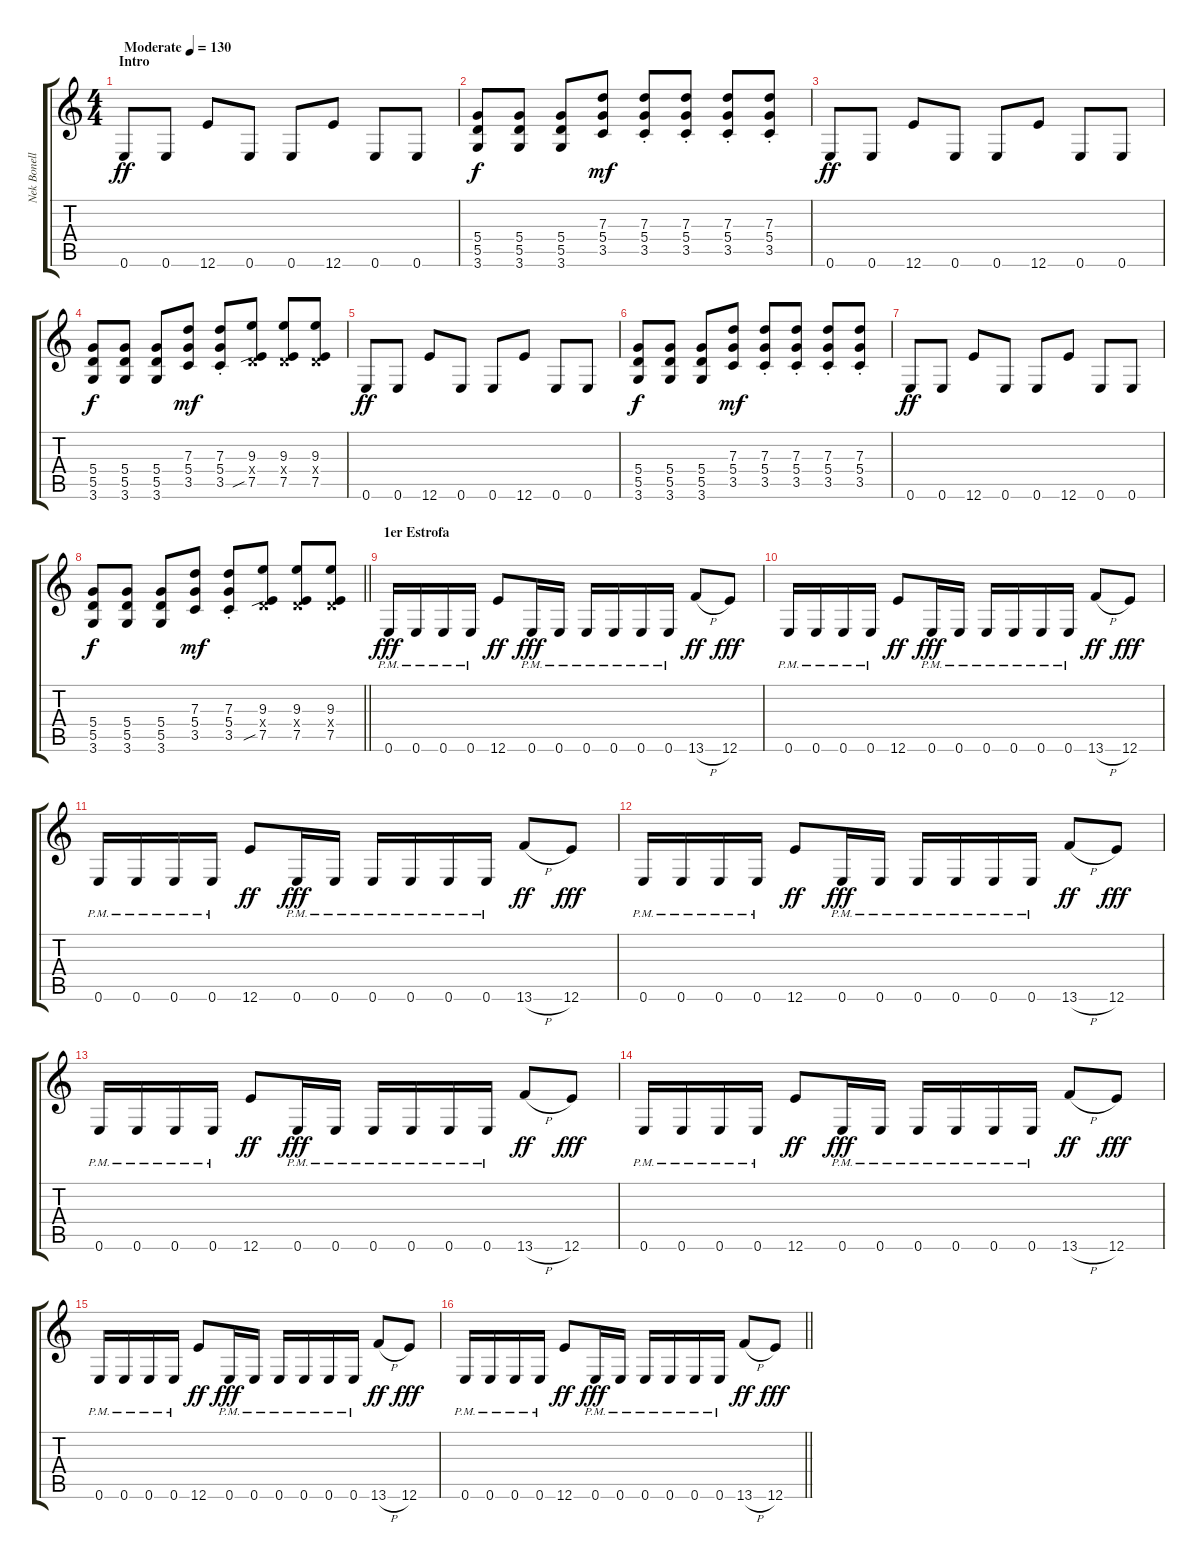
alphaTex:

\track ("Nek Bonelli" "Nek Bonell") {instrument distortionguitar}
\staff {score tabs}
\tuning (E4 B3 G3 D3 A2 E2) {hide}
\ts (4 4)
\section ("" "Intro")
\tempo (130 "Moderate")
\clef g2
\ks c
0.6.8{dy ff instrument distortionguitar} 0.6.8 12.6.8 0.6.8 0.6.8 12.6.8 0.6.8 0.6.8 |
(5.4 5.5 3.6).8{dy f} (5.4 5.5 3.6).8 (5.4 5.5 3.6).8 (7.3 5.4 3.5).8{dy mf} (7.3{st} 5.4{st} 3.5{st}).8 (7.3{st} 5.4{st} 3.5{st}).8 (7.3{st} 5.4{st} 3.5{st}).8 (7.3{st} 5.4{st} 3.5{st}).8 |
0.6.8{dy ff} 0.6.8 12.6.8 0.6.8 0.6.8 12.6.8 0.6.8 0.6.8 |
(5.4 5.5 3.6).8{dy f} (5.4 5.5 3.6).8 (5.4 5.5 3.6).8 (7.3 5.4 3.5).8{dy mf} (7.3{st} 5.4{st} 3.5{st}).8 (9.3 0.4{x} 7.5{sib}).8 (9.3 0.4{x} 7.5).8 (9.3 0.4{x} 7.5).8 |
0.6.8{dy ff} 0.6.8 12.6.8 0.6.8 0.6.8 12.6.8 0.6.8 0.6.8 |
(5.4 5.5 3.6).8{dy f} (5.4 5.5 3.6).8 (5.4 5.5 3.6).8 (7.3 5.4 3.5).8{dy mf} (7.3{st} 5.4{st} 3.5{st}).8 (7.3{st} 5.4{st} 3.5{st}).8 (7.3{st} 5.4{st} 3.5{st}).8 (7.3{st} 5.4{st} 3.5{st}).8 |
0.6.8{dy ff} 0.6.8 12.6.8 0.6.8 0.6.8 12.6.8 0.6.8 0.6.8 |
\barLineRight lightlight
(5.4 5.5 3.6).8{dy f} (5.4 5.5 3.6).8 (5.4 5.5 3.6).8 (7.3 5.4 3.5).8{dy mf} (7.3{st} 5.4{st} 3.5{st}).8 (9.3 0.4{x} 7.5{sib}).8 (9.3 0.4{x} 7.5).8 (9.3 0.4{x} 7.5).8 |
\section ("" "1er Estrofa")
0.6{pm}.16{dy fff} 0.6{pm}.16 0.6{pm}.16 0.6{pm}.16 12.6.8{dy ff} 0.6{pm}.16{dy fff} 0.6{pm}.16 0.6{pm}.16 0.6{pm}.16 0.6{pm}.16 0.6{pm}.16 13.6{h}.8{dy ff} 12.6.8{dy fff} |
0.6{pm}.16 0.6{pm}.16 0.6{pm}.16 0.6{pm}.16 12.6.8{dy ff} 0.6{pm}.16{dy fff} 0.6{pm}.16 0.6{pm}.16 0.6{pm}.16 0.6{pm}.16 0.6{pm}.16 13.6{h}.8{dy ff} 12.6.8{dy fff} |
0.6{pm}.16 0.6{pm}.16 0.6{pm}.16 0.6{pm}.16 12.6.8{dy ff} 0.6{pm}.16{dy fff} 0.6{pm}.16 0.6{pm}.16 0.6{pm}.16 0.6{pm}.16 0.6{pm}.16 13.6{h}.8{dy ff} 12.6.8{dy fff} |
0.6{pm}.16 0.6{pm}.16 0.6{pm}.16 0.6{pm}.16 12.6.8{dy ff} 0.6{pm}.16{dy fff} 0.6{pm}.16 0.6{pm}.16 0.6{pm}.16 0.6{pm}.16 0.6{pm}.16 13.6{h}.8{dy ff} 12.6.8{dy fff} |
0.6{pm}.16 0.6{pm}.16 0.6{pm}.16 0.6{pm}.16 12.6.8{dy ff} 0.6{pm}.16{dy fff} 0.6{pm}.16 0.6{pm}.16 0.6{pm}.16 0.6{pm}.16 0.6{pm}.16 13.6{h}.8{dy ff} 12.6.8{dy fff} |
0.6{pm}.16 0.6{pm}.16 0.6{pm}.16 0.6{pm}.16 12.6.8{dy ff} 0.6{pm}.16{dy fff} 0.6{pm}.16 0.6{pm}.16 0.6{pm}.16 0.6{pm}.16 0.6{pm}.16 13.6{h}.8{dy ff} 12.6.8{dy fff} |
0.6{pm}.16 0.6{pm}.16 0.6{pm}.16 0.6{pm}.16 12.6.8{dy ff} 0.6{pm}.16{dy fff} 0.6{pm}.16 0.6{pm}.16 0.6{pm}.16 0.6{pm}.16 0.6{pm}.16 13.6{h}.8{dy ff} 12.6.8{dy fff} |
\barLineRight lightlight
0.6{pm}.16 0.6{pm}.16 0.6{pm}.16 0.6{pm}.16 12.6.8{dy ff} 0.6{pm}.16{dy fff} 0.6{pm}.16 0.6{pm}.16 0.6{pm}.16 0.6{pm}.16 0.6{pm}.16 13.6{h}.8{dy ff} 12.6.8{dy fff}
